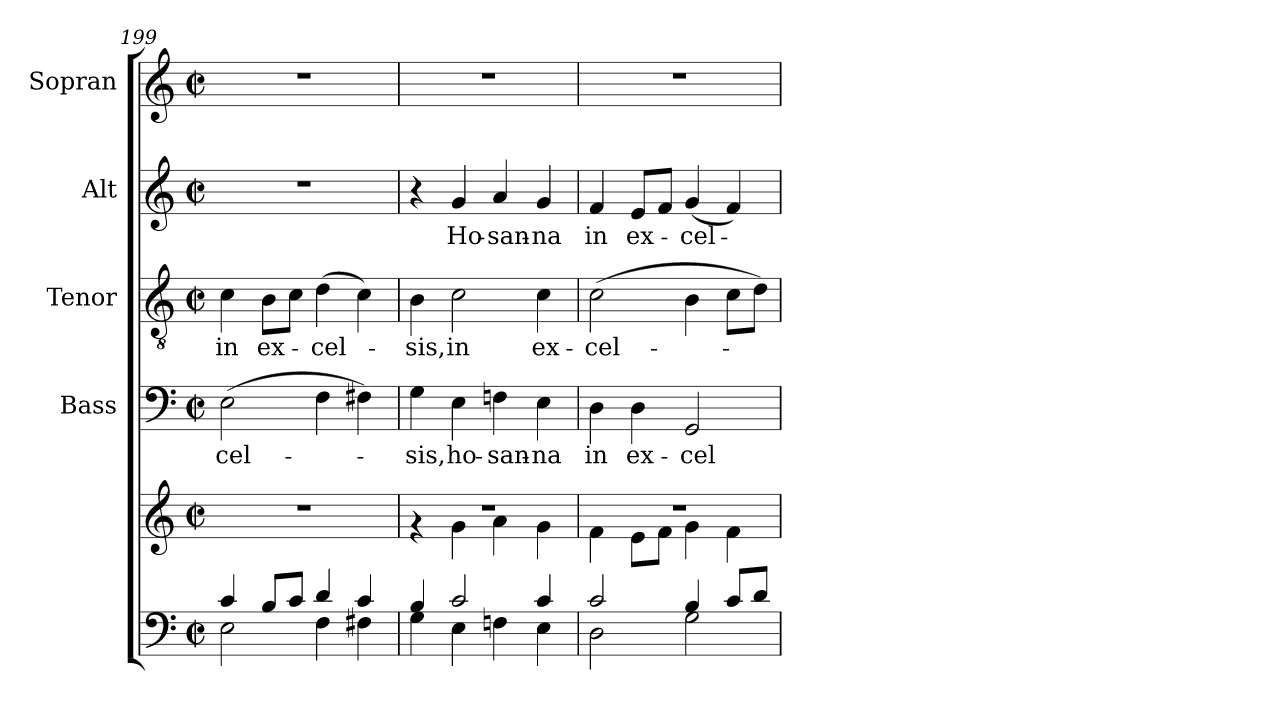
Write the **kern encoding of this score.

**kern	**kern	**kern	**text	**kern	**text	**kern	**text	**kern
*part5	*part5	*part4	*part4	*part3	*part3	*part2	*part2	*part1
*staff6	*staff5	*staff4	*staff4	*staff3	*staff3	*staff2	*staff2	*staff1
*	*	*I"Bass	*	*I"Tenor	*	*I"Alt	*	*I"Sopran
*	*	*I'B.	*	*I'T.	*	*I'A.	*	*I'S.
*clefF4	*clefG2	*clefF4	*	*clefGv2	*	*clefG2	*	*clefG2
*k[]	*k[]	*k[]	*	*k[]	*	*k[]	*	*k[]
*C:	*C:	*C:	*	*C:	*	*C:	*	*C:
*M2/2	*M2/2	*M2/2	*	*M2/2	*	*M2/2	*	*M2/2
*met(c|)	*met(c|)	*met(c|)	*	*met(c|)	*	*met(c|)	*	*met(c|)
=199	=199	=199	=199	=199	=199	=199	=199	=199
*^	*	*	*	*	*	*	*	*
!	!	!	!	!LO:LY:b	!	!LO:LY:b	!	!	!
4c/	2E\	1r	(>2E\	-cel-	4c\	in	1r	.	1r
!	!	!	!	!	!	!LO:LY:b	!	!	!
8B/L	.	.	.	.	8B\L	ex-	.	.	.
8c/J	.	.	.	.	8c\J	.	.	.	.
!	!	!	!	!	!	!LO:LY:b	!	!	!
4d/	4F\	.	4F\	.	(>4d\	-cel-	.	.	.
4c/	4F#X\	.	4F#X\)	.	4c\)	.	.	.	.
=200	=200	=200	=200	=200	=200	=200	=200	=200	=200
*	*	*^	*	*	*	*	*	*	*
!	!	!	!	!	!LO:LY:b	!	!LO:LY:b	!	!	!
4B/	4G\	1rdd	4rf	4G\	-sis,	4B\	-sis,	4r	.	1r
!	!	!	!	!	!LO:LY:b	!	!LO:LY:b	!	!LO:LY:b	!
2c/	4E\	.	4g\	4E\	ho-	2c\	in	4g/	Ho-	.
!	!	!	!	!	!LO:LY:b	!	!	!	!LO:LY:b	!
.	4Fn\	.	4a\	4Fn\	-san-	.	.	4a/	-san-	.
!	!	!	!	!	!LO:LY:b	!	!LO:LY:b	!	!LO:LY:b	!
4c/	4E\	.	4g\	4E\	-na	4c\	ex-	4g/	-na	.
=201	=201	=201	=201	=201	=201	=201	=201	=201	=201	=201
!	!	!	!	!	!LO:LY:b	!	!LO:LY:b	!	!LO:LY:b	!
2c/	2D\	1rdd	4f\	4D\	in	(>2c\	-cel-	4f/	in	1r
!	!	!	!	!	!LO:LY:b	!	!	!	!LO:LY:b	!
.	.	.	8e\L	4D\	ex-	.	.	8e/L	ex-	.
.	.	.	8f\J	.	.	.	.	8f/J	.	.
!	!	!	!	!	!LO:LY:b	!	!	!	!LO:LY:b	!
4B/	2G\	.	4g\	2GG/	-cel-	4B\	.	(<4g/	-cel-	.
8c/L	.	.	4f\	.	.	8c\L	.	4f/)	.	.
8d/J	.	.	.	.	.	8d\J)	.	.	.	.
*v	*v	*	*	*	*	*	*	*	*	*
*	*v	*v	*	*	*	*	*	*	*
=	=	=	=	=	=	=	=	=
*-	*-	*-	*-	*-	*-	*-	*-	*-
